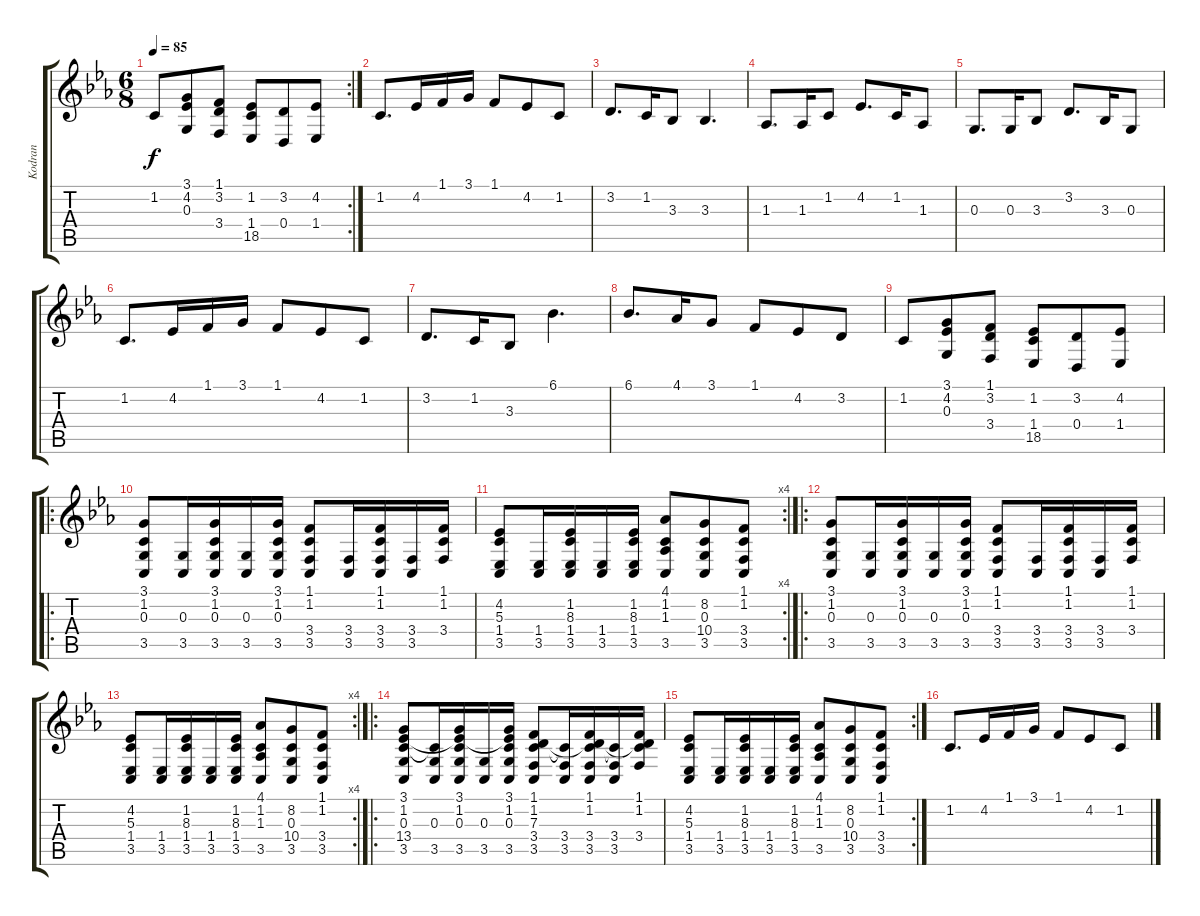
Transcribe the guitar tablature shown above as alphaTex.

\track ("Kodran" "Kodran") {instrument accordion}
\staff {score tabs}
\tuning (E4 B3 G3 D3 A2 E2) {hide}
\rc 2
\ts (6 8)
\tempo 85
\clef g2
\ks cminor
1.2.8{dy f} (3.1 4.2 0.3).8 (1.1 3.2 3.4).8 (1.2 1.4 18.5).8 (3.2 0.4).8 (4.2 1.4).8 |
1.2.8{d} 4.2.16 1.1.16 3.1.16 1.1.8 4.2.8 1.2.8 |
3.2.8{d} 1.2.16 3.3.8 3.3.4{d} |
1.3.8{d} 1.3.16 1.2.8 4.2.8{d} 1.2.16 1.3.8 |
0.3.8{d} 0.3.16 3.3.8 3.2.8{d} 3.3.16 0.3.8 |
1.2.8{d} 4.2.16 1.1.16 3.1.16 1.1.8 4.2.8 1.2.8 |
3.2.8{d} 1.2.16 3.3.8 6.1.4{d} |
6.1.8{d} 4.1.16 3.1.8 1.1.8 4.2.8 3.2.8 |
1.2.8 (3.1 4.2 0.3).8 (1.1 3.2 3.4).8 (1.2 1.4 18.5).8 (3.2 0.4).8 (4.2 1.4).8 |
\ro
(3.1 1.2 0.3 3.5).8 (0.3 3.5).16 (3.1 1.2 0.3 3.5).16 (0.3 3.5).16 (3.1 1.2 0.3 3.5).16 (1.1 1.2 3.4 3.5).8 (3.4 3.5).16 (1.1 1.2 3.4 3.5).16 (3.4 3.5).16 (1.1 1.2 3.4).16 |
\rc 4
(4.2 5.3 1.4 3.5).8 (1.4 3.5).16 (1.2 8.3 1.4 3.5).16 (1.4 3.5).16 (1.2 8.3 1.4 3.5).16 (4.1 1.2 1.3 3.5).8 (8.2 0.3 10.4 3.5).8 (1.1 1.2 3.4 3.5).8 |
\ro
(3.1 1.2 0.3 3.5).8 (0.3 3.5).16 (3.1 1.2 0.3 3.5).16 (0.3 3.5).16 (3.1 1.2 0.3 3.5).16 (1.1 1.2 3.4 3.5).8 (3.4 3.5).16 (1.1 1.2 3.4 3.5).16 (3.4 3.5).16 (1.1 1.2 3.4).16 |
\rc 4
(4.2 5.3 1.4 3.5).8 (1.4 3.5).16 (1.2 8.3 1.4 3.5).16 (1.4 3.5).16 (1.2 8.3 1.4 3.5).16 (4.1 1.2 1.3 3.5).8 (8.2 0.3 10.4 3.5).8 (1.1 1.2 3.4 3.5).8 |
\ro
(3.1 1.2 0.3 13.4 3.5).8 (1.2{t} 0.3 3.5).16 (3.1 1.2 0.3 13.4{t} 3.5).16 (0.3 3.5).16 (3.1 1.2 0.3 13.4{t} 3.5).16 (1.1 1.2 7.3 3.4 3.5).8 (1.2{t} 3.4 3.5).16 (1.1 1.2 7.3{t} 3.4 3.5).16 (1.2{t} 3.4 3.5).16 (1.1 1.2 7.3{t} 3.4).16 |
\rc 2
(4.2 5.3 1.4 3.5).8 (1.4 3.5).16 (1.2 8.3 1.4 3.5).16 (1.4 3.5).16 (1.2 8.3 1.4 3.5).16 (4.1 1.2 1.3 3.5).8 (8.2 0.3 10.4 3.5).8 (1.1 1.2 3.4 3.5).8 |
1.2.8{d} 4.2.16 1.1.16 3.1.16 1.1.8 4.2.8 1.2.8
